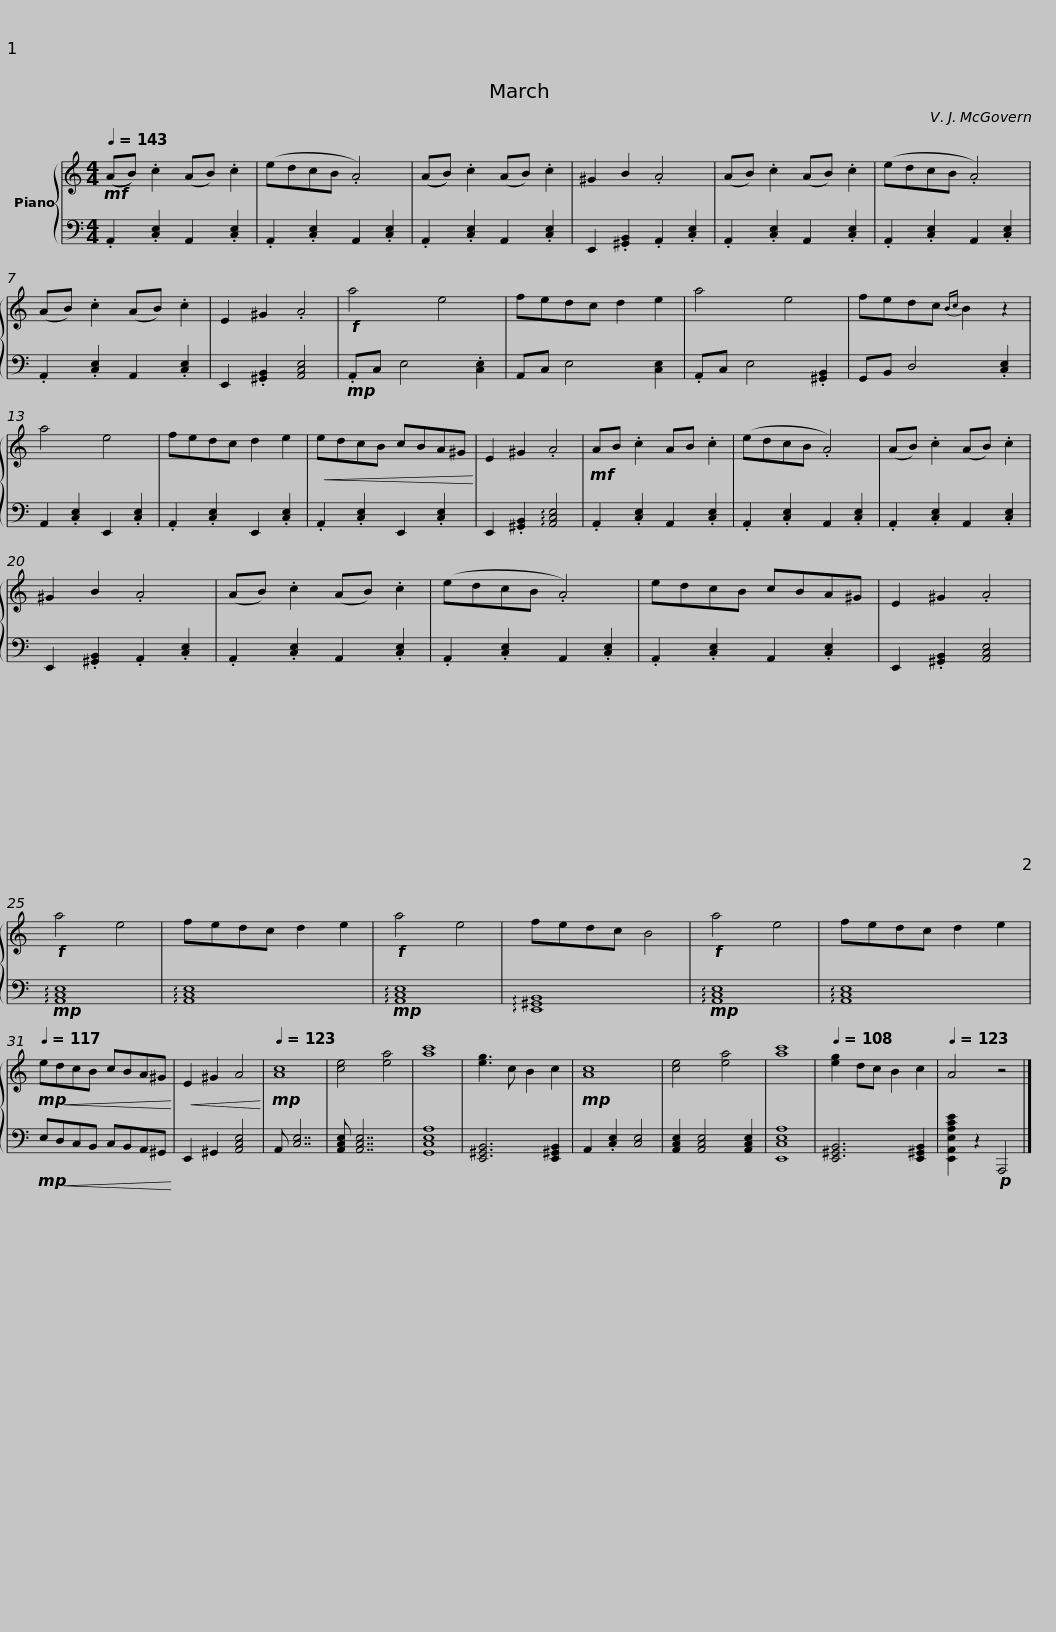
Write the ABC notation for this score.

X:1
%%score { 1 | 2 }
L:1/8
Q:1/4=143
M:4/4
I:linebreak $
K:C
V:1 treble
V:2 bass
V:1
!mf! ((AB)) .c2 (AB) .c2 | (edcB .A4) | ((AB)) .c2 (AB) .c2 | ^G2 B2 .A4 | (AB) .c2 (AB) .c2 | %5
 (edcB .A4) | (AB) .c2 (AB) .c2 |$ E2 ^G2 .A4 |!f! a4 e4 | fedc d2 e2 | %10
 a4 e4 | fedc{Bc} B2 z2 | a4 e4 | fedc d2 e2 |$!<(! edcB cBA^G!<)! | %15
 E2 ^G2 .A4 |!mf! AB .c2 AB .c2 | (edcB .A4) | (AB) .c2 (AB) .c2 | ^G2 B2 .A4 | %20
 (AB) .c2 (AB) .c2 |$ (edcB .A4) | edcB cBA^G | E2 ^G2 .A4 |!f! a4 e4 | %25
 fedc d2 e2 |!f! a4 e4 | fedc B4 |!f! a4 e4 |$ fedc d2 e2 | %30
!mp![Q:1/4=117]!<(! edcB cBA^G!<)! |!<(! E2 ^G2 A4!<)! |[Q:1/4=123]!mp! [Ac]8 | [ce]4 [ea]4 | [ac']8 | %35
 [eg]3 c B2 c2 |!mp! [Ac]8 | [ce]4 [ea]4 |$ [ac']8 |[Q:1/4=108] [eg]2 dc B2 c2 | %40
[Q:1/4=123] A4 z4 |] %41
V:2
 .A,,2 .[C,E,]2 A,,2 .[C,E,]2 | .A,,2 .[C,E,]2 A,,2 .[C,E,]2 | .A,,2 .[C,E,]2 A,,2 .[C,E,]2 | E,,2 .[^G,,B,,]2 .A,,2 .[C,E,]2 | .A,,2 .[C,E,]2 A,,2 .[C,E,]2 | %5
 .A,,2 .[C,E,]2 A,,2 .[C,E,]2 | .A,,2 .[C,E,]2 A,,2 .[C,E,]2 |$ E,,2 .[^G,,B,,]2 [A,,C,E,]4 |!mp! .A,,C, E,4 .[C,E,]2 | A,,C, E,4 [C,E,]2 | %10
 .A,,C, E,4 .[^G,,B,,]2 | G,,B,, D,4 .[C,E,]2 | A,,2 .[C,E,]2 E,,2 .[C,E,]2 | .A,,2 .[C,E,]2 E,,2 .[C,E,]2 |$ .A,,2 .[C,E,]2 E,,2 .[C,E,]2 | %15
 E,,2 .[^G,,B,,]2 !arpeggio![A,,C,E,]4 | .A,,2 .[C,E,]2 A,,2 .[C,E,]2 | .A,,2 .[C,E,]2 A,,2 .[C,E,]2 | .A,,2 .[C,E,]2 A,,2 .[C,E,]2 | E,,2 .[^G,,B,,]2 .A,,2 .[C,E,]2 | %20
 .A,,2 .[C,E,]2 A,,2 .[C,E,]2 |$ .A,,2 .[C,E,]2 A,,2 .[C,E,]2 | .A,,2 .[C,E,]2 A,,2 .[C,E,]2 | E,,2 .[^G,,B,,]2 [A,,C,E,]4 |!mp! !arpeggio![A,,C,E,]8 | %25
 !arpeggio![A,,C,E,]8 |!mp! !arpeggio![A,,C,E,]8 | !arpeggio![E,,^G,,B,,]8 |!mp! !arpeggio![A,,C,E,]8 |$ !arpeggio![A,,C,E,]8 | %30
!mp!!<(! E,D,C,B,, C,B,,A,,^G,,!<)! | E,,2 ^G,,2 [A,,C,E,]4 | A,, [C,E,]7 | [A,,C,E,] [A,,C,E,]7 | [G,,C,E,A,]8 | %35
 [E,,^G,,B,,]6 [E,,^G,,B,,]2 | A,,2 .[C,E,]2 [C,E,]4 | [A,,C,E,]2 [A,,C,E,]4 [A,,C,E,]2 |$ [E,,C,E,A,]8 | [E,,^G,,B,,]6 [E,,^G,,B,,]2 | %40
 [E,,A,,E,A,CE]2 z2!p! A,,,4 |] %41
